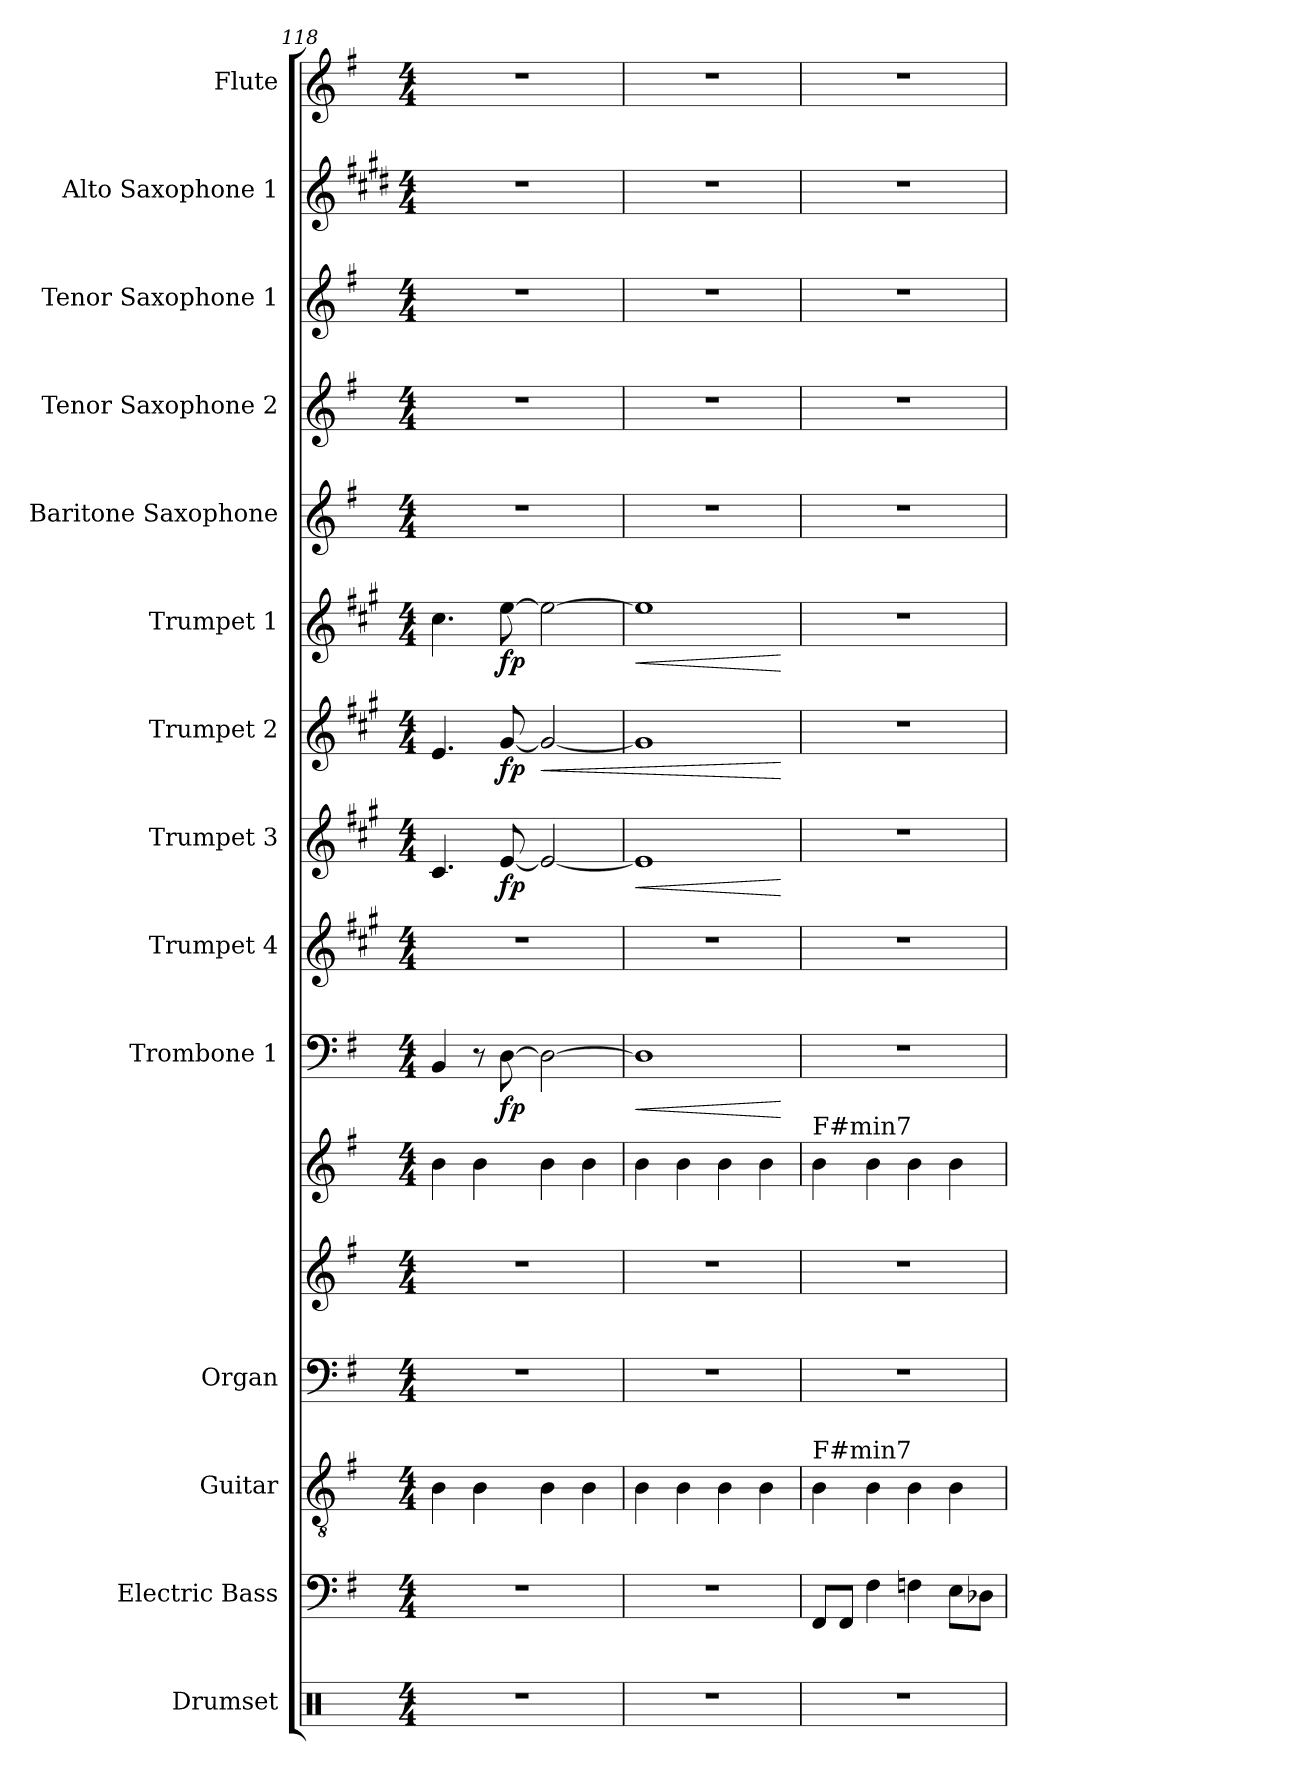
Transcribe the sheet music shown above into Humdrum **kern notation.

**kern	**kern	**kern	**kern	**kern	**kern	**kern	**dynam	**kern	**kern	**dynam	**kern	**dynam	**kern	**dynam	**kern	**kern	**kern	**kern	**kern
*part14	*part13	*part12	*part11	*part11	*part11	*part10	*part10	*part9	*part8	*part8	*part7	*part7	*part6	*part6	*part5	*part4	*part3	*part2	*part1
*staff16	*staff15	*staff14	*staff13	*staff12	*staff11	*staff10	*staff10	*staff9	*staff8	*staff8	*staff7	*staff7	*staff6	*staff6	*staff5	*staff4	*staff3	*staff2	*staff1
*I"Drumset	*I"Electric Bass	*I"Guitar	*I"Organ	*	*	*I"Trombone 1	*	*I"Trumpet 4	*I"Trumpet 3	*	*I"Trumpet 2	*	*I"Trumpet 1	*	*I"Baritone Saxophone	*I"Tenor Saxophone 2	*I"Tenor Saxophone 1	*I"Alto Saxophone 1	*I"Flute
*I'Drs.	*I'El. B.	*	*	*	*	*I'Tbn.	*	*I'Tpt.	*I'Tpt.	*	*I'Tpt.	*	*I'Tpt.	*	*I'Bar. Sax.	*I'T. Sax.	*I'T. Sax.	*I'A. Sax.	*I'Fl.
*clefX	*clefF4	*clefGv2	*clefF4	*clefG2	*clefG2	*clefF4	*	*clefG2	*clefG2	*	*clefG2	*	*clefG2	*	*clefG2	*clefG2	*clefG2	*clefG2	*clefG2
*	*ITrd7c12	*	*	*	*	*	*	*ITrd1c2	*ITrd1c2	*	*ITrd1c2	*	*ITrd1c2	*	*ITrd12c21	*ITrd8c14	*ITrd8c14	*ITrd5c9	*
*k[]	*k[f#]	*k[f#]	*k[f#]	*k[f#]	*k[f#]	*k[f#]	*	*k[f#]	*k[f#]	*	*k[f#]	*	*k[f#]	*	*k[f#]	*k[f#]	*k[f#]	*k[f#]	*k[f#]
*M4/4	*M4/4	*M4/4	*M4/4	*M4/4	*M4/4	*M4/4	*	*M4/4	*M4/4	*	*M4/4	*	*M4/4	*	*M4/4	*M4/4	*M4/4	*M4/4	*M4/4
=118	=118	=118	=118	=118	=118	=118	=118	=118	=118	=118	=118	=118	=118	=118	=118	=118	=118	=118	=118
1r	1r	4B	1r	1r	4b	4BB/	.	1r	4.B/	.	4.d/	.	4.b\	.	1r	1r	1r	1r	1r
.	.	4B	.	.	4b	8r	.	.	.	.	.	.	.	.	.	.	.	.	.
!	!	!	!	!	!	!	!LO:DY:b	!	!	!LO:DY:b	!	!LO:DY:b	!	!LO:DY:b	!	!	!	!	!
.	.	.	.	.	.	[8D\	fp	.	[8d/	fp	[8f#/	fp	[8dd\	fp	.	.	.	.	.
!	!	!	!	!	!	!	!	!	!	!	!	!LO:HP:b	!	!	!	!	!	!	!
.	.	4B	.	.	4b	2D\_	.	.	2d/_	.	2f#/_	<	2dd\_	.	.	.	.	.	.
.	.	4B	.	.	4b	.	.	.	.	.	.	.	.	.	.	.	.	.	.
=119	=119	=119	=119	=119	=119	=119	=119	=119	=119	=119	=119	=119	=119	=119	=119	=119	=119	=119	=119
!	!	!	!	!	!	!	!LO:HP:b	!	!	!LO:HP:b	!	!	!	!LO:HP:b	!	!	!	!	!
1r	1r	4B	1r	1r	4b	1D]	<	1r	1d]	<	1f#]	.	1dd]	<	1r	1r	1r	1r	1r
.	.	4B	.	.	4b	.	.	.	.	.	.	.	.	.	.	.	.	.	.
.	.	4B	.	.	4b	.	.	.	.	.	.	.	.	.	.	.	.	.	.
.	.	4B	.	.	4b	.	.	.	.	.	.	.	.	.	.	.	.	.	.
.	.	.	.	.	.	.	[	.	.	[	.	[	.	[	.	.	.	.	.
=120	=120	=120	=120	=120	=120	=120	=120	=120	=120	=120	=120	=120	=120	=120	=120	=120	=120	=120	=120
!	!	!	!	!	!LO:TX:a:t=F#min7	!	!	!	!	!	!	!	!	!	!	!	!	!	!
!	!	!LO:TX:a:t=F#min7	!	!	!	!	!	!	!	!	!	!	!	!	!	!	!	!	!
1r	8FFF#/L	4B	1r	1r	4b	1r	.	1r	1r	.	1r	.	1r	.	1r	1r	1r	1r	1r
.	8FFF#/J	.	.	.	.	.	.	.	.	.	.	.	.	.	.	.	.	.	.
.	4FF#\	4B	.	.	4b	.	.	.	.	.	.	.	.	.	.	.	.	.	.
.	4FFn\	4B	.	.	4b	.	.	.	.	.	.	.	.	.	.	.	.	.	.
.	8EE\L	4B	.	.	4b	.	.	.	.	.	.	.	.	.	.	.	.	.	.
.	8DD-X\J	.	.	.	.	.	.	.	.	.	.	.	.	.	.	.	.	.	.
=	=	=	=	=	=	=	=	=	=	=	=	=	=	=	=	=	=	=	=
*-	*-	*-	*-	*-	*-	*-	*-	*-	*-	*-	*-	*-	*-	*-	*-	*-	*-	*-	*-
